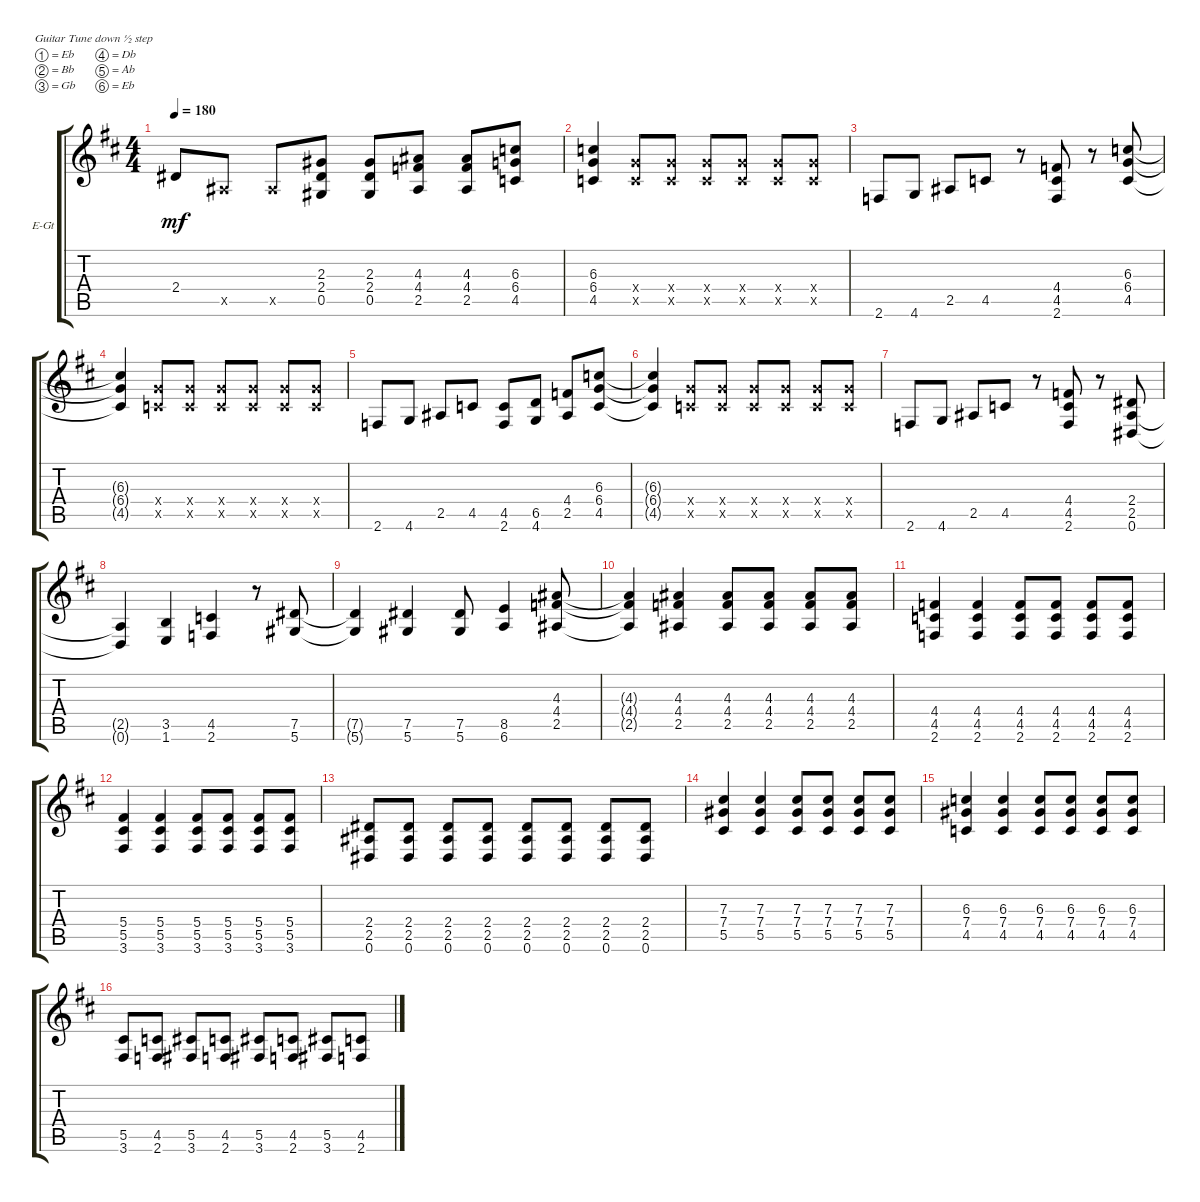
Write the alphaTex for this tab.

\defaultSystemsLayout 4
\bracketExtendMode groupsimilarinstruments
\firstSystemTrackNameOrientation horizontal
\otherSystemsTrackNameOrientation horizontal
\track ("Rithm Guitar 1" "E-Gt") {instrument distortionguitar}
\staff {score tabs}
\tuning (Eb4 Bb3 Gb3 Db3 Ab2 Eb2)
\ts (4 4)
\tempo 180
\clef g2
\ks bminor
2.4.8{dy mf} 2.5{x}.8 2.5{x}.8 (0.5 2.4 2.3).8 (2.3 2.4 0.5).8 (4.4 4.3 2.5).8 (4.4 2.5 4.3).8 (4.5 6.4 6.3).8 |
(4.5 6.4 6.3).4 (4.5{x} 6.4{x}).8 (4.5{x} 6.4{x}).8 (4.5{x} 6.4{x}).8 (4.5{x} 6.4{x}).8 (4.5{x} 6.4{x}).8 (4.5{x} 6.4{x}).8 |
2.6.8 4.6.8 2.5.8 4.5.8 r.8 (2.6 4.5 4.4).8 r.8 (4.5 6.4 6.3).8 |
(4.5{t} 6.4{t} 6.3{t}).4 (4.5{x} 6.4{x}).8 (4.5{x} 6.4{x}).8 (4.5{x} 6.4{x}).8 (4.5{x} 6.4{x}).8 (4.5{x} 6.4{x}).8 (4.5{x} 6.4{x}).8 |
2.6.8 4.6.8 2.5.8 4.5.8 (2.6 4.5).8 (4.6 6.5).8 (2.5 4.4).8 (4.5 6.4 6.3).8 |
(4.5{t} 6.4{t} 6.3{t}).4 (4.5{x} 6.4{x}).8 (4.5{x} 6.4{x}).8 (4.5{x} 6.4{x}).8 (4.5{x} 6.4{x}).8 (4.5{x} 6.4{x}).8 (4.5{x} 6.4{x}).8 |
2.6.8 4.6.8 2.5.8 4.5.8 r.8 (2.6 4.4 4.5).8 r.8 (2.4 2.5 0.6).8 |
(0.6{t} 2.5{t}).4 (1.6 3.5).4 (2.6 4.5).4 r.8 (5.6 7.5).8 |
(5.6{t} 7.5{t}).4 (7.5 5.6).4 (5.6 7.5).8 (6.6 8.5).4 (2.5 4.4 4.3).8 |
(4.3{t} 4.4{t} 2.5{t}).4 (2.5 4.4 4.3).4 (2.5 4.4 4.3).8 (2.5 4.4 4.3).8 (2.5 4.4 4.3).8 (2.5 4.4 4.3).8 |
(2.6 4.5 4.4).4 (2.6 4.5 4.4).4 (2.6 4.4 4.5).8 (2.6 4.5 4.4).8 (4.4 4.5 2.6).8 (2.6 4.5 4.4).8 |
(3.6 5.5 5.4).4 (3.6 5.5 5.4).4 (3.6 5.5 5.4).8 (5.4 5.5 3.6).8 (3.6 5.5 5.4).8 (5.4 5.5 3.6).8 |
(2.5 0.6 2.4).8 (0.6 2.5 2.4).8 (2.5 0.6 2.4).8 (0.6 2.5 2.4).8 (2.5 0.6 2.4).8 (0.6 2.5 2.4).8 (2.5 0.6 2.4).8 (0.6 2.5 2.4).8 |
(7.3 7.4 5.5).4 (5.5 7.4 7.3).4 (5.5 7.4 7.3).8 (7.3 7.4 5.5).8 (5.5 7.4 7.3).8 (7.3 7.4 5.5).8 |
(4.5 7.4 6.3).4 (4.5 7.4 6.3).4 (4.5 7.4 6.3).8 (4.5 7.4 6.3).8 (4.5 7.4 6.3).8 (4.5 7.4 6.3).8 |
(3.6 5.5).8 (2.6 4.5).8 (3.6 5.5).8 (2.6 4.5).8 (3.6 5.5).8 (2.6 4.5).8 (3.6 5.5).8 (2.6 4.5).8
